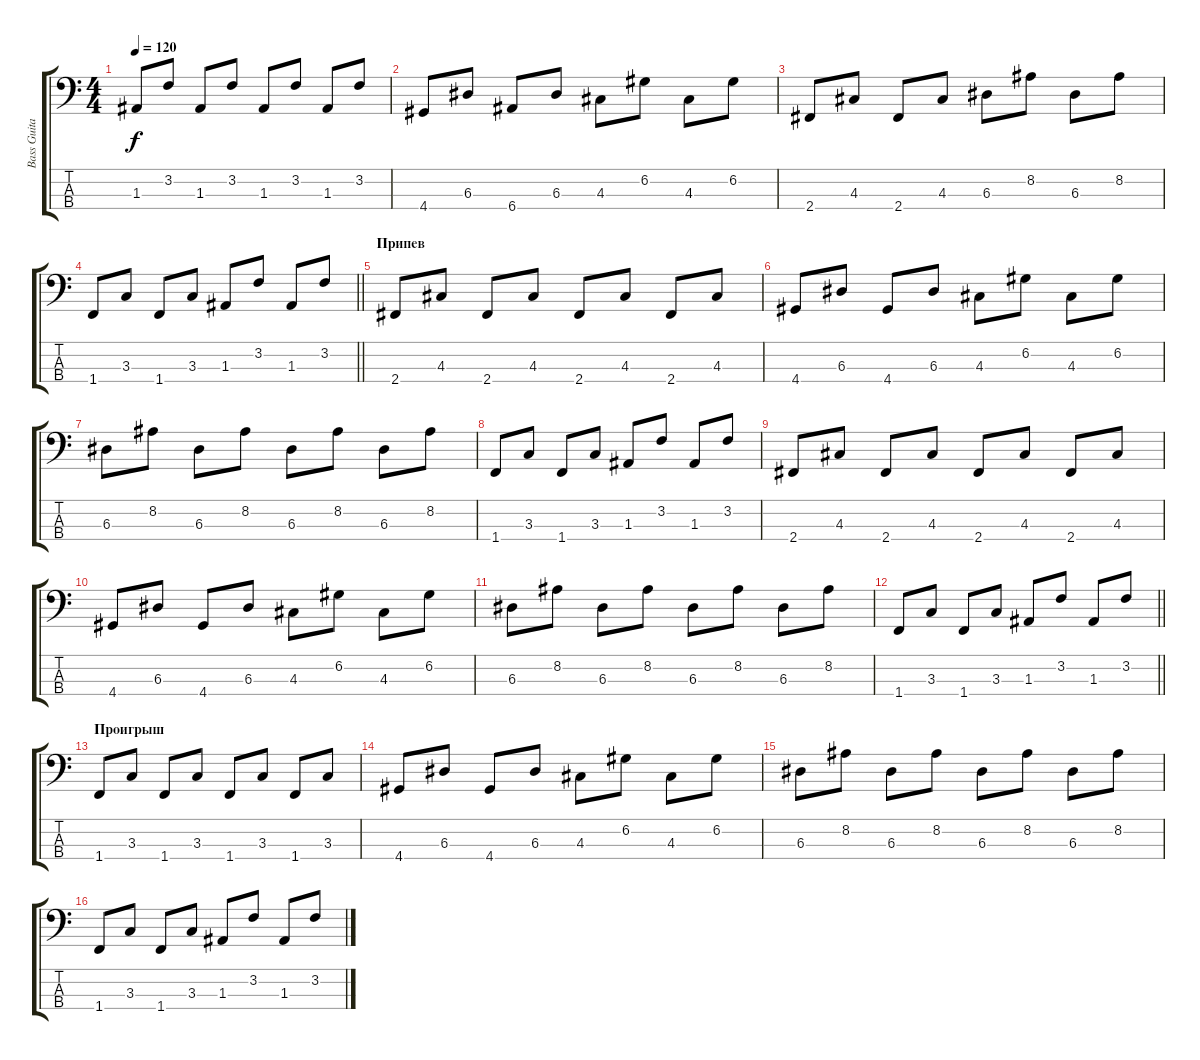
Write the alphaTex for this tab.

\track ("Bass Guitar" "Bass Guita") {instrument electricbassfinger}
\staff {score tabs}
\tuning (G2 D2 A1 E1) {hide}
\ts (4 4)
\tempo 120
\clef f4
\ks c
1.3.8{dy f} 3.2.8 1.3.8 3.2.8 1.3.8 3.2.8 1.3.8 3.2.8 |
4.4.8 6.3.8 6.4.8 6.3.8 4.3.8 6.2.8 4.3.8 6.2.8 |
2.4.8 4.3.8 2.4.8 4.3.8 6.3.8 8.2.8 6.3.8 8.2.8 |
\barLineRight lightlight
1.4.8 3.3.8 1.4.8 3.3.8 1.3.8 3.2.8 1.3.8 3.2.8 |
\section ("" "Припев")
2.4.8 4.3.8 2.4.8 4.3.8 2.4.8 4.3.8 2.4.8 4.3.8 |
4.4.8 6.3.8 4.4.8 6.3.8 4.3.8 6.2.8 4.3.8 6.2.8 |
6.3.8 8.2.8 6.3.8 8.2.8 6.3.8 8.2.8 6.3.8 8.2.8 |
1.4.8 3.3.8 1.4.8 3.3.8 1.3.8 3.2.8 1.3.8 3.2.8 |
2.4.8 4.3.8 2.4.8 4.3.8 2.4.8 4.3.8 2.4.8 4.3.8 |
4.4.8 6.3.8 4.4.8 6.3.8 4.3.8 6.2.8 4.3.8 6.2.8 |
6.3.8 8.2.8 6.3.8 8.2.8 6.3.8 8.2.8 6.3.8 8.2.8 |
\barLineRight lightlight
1.4.8 3.3.8 1.4.8 3.3.8 1.3.8 3.2.8 1.3.8 3.2.8 |
\section ("" "Проигрыш")
1.4.8 3.3.8 1.4.8 3.3.8 1.4.8 3.3.8 1.4.8 3.3.8 |
4.4.8 6.3.8 4.4.8 6.3.8 4.3.8 6.2.8 4.3.8 6.2.8 |
6.3.8 8.2.8 6.3.8 8.2.8 6.3.8 8.2.8 6.3.8 8.2.8 |
1.4.8 3.3.8 1.4.8 3.3.8 1.3.8 3.2.8 1.3.8 3.2.8
